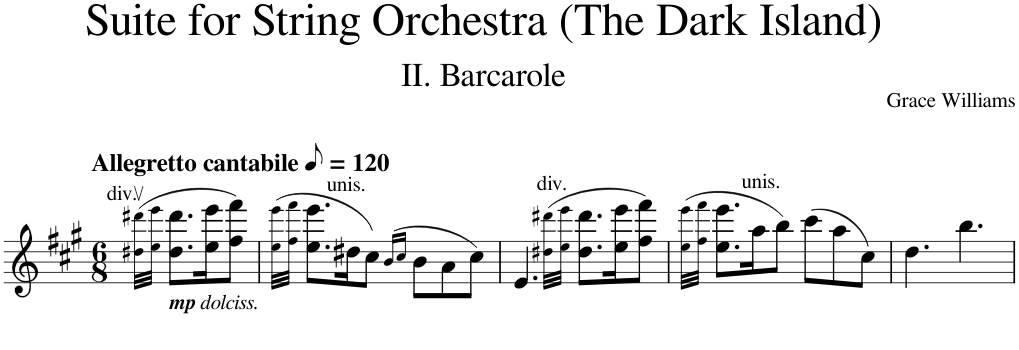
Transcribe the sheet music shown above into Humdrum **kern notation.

**kern
*part1
*staff1
*I"Violin
*I'Vln.
*clefG2
*k[f#c#g#]
*M6/8
*MM60
=1
(32qdd#X\v 32qddd#X\vLLL
32qee\ 32qeee\JJJ
!LO:TX:a:B:t=Allegretto cantabile
!LO:TX:a:t=div.
!LO:TX:b:Bi:t=mp
!LO:TX:b:t=dolciss.
8.dd#\ 8.ddd#\L
16ee\ 16eee\K
8ff#\ 8fff#\J)
=2
(32qee\ 32qeee\LLL
32qff#\ 32qfff#\JJJ
8.ee\ 8.eee\L
!LO:TX:a:t=unis.
16dd#X\K
8cc#\J)
(>16qb/LL
16qcc#/JJ
8b\L
8a\
8cc#\J)
=3
4.e/
(32qdd#X\ 32qddd#X\LLL
32qee\ 32qeee\JJJ
!LO:TX:a:t=div.
8.dd#\ 8.ddd#\L
16ee\ 16eee\K
8ff#\ 8fff#\J)
=4
(32qee\ 32qeee\LLL
32qff#\ 32qfff#\JJJ
8.ee\ 8.eee\L
!LO:TX:a:t=unis.
16aa\K
8bb\J)
(8ccc#\L
8aa\
8cc#\J)
=5
4.dd\
4.bb\
=
*-
